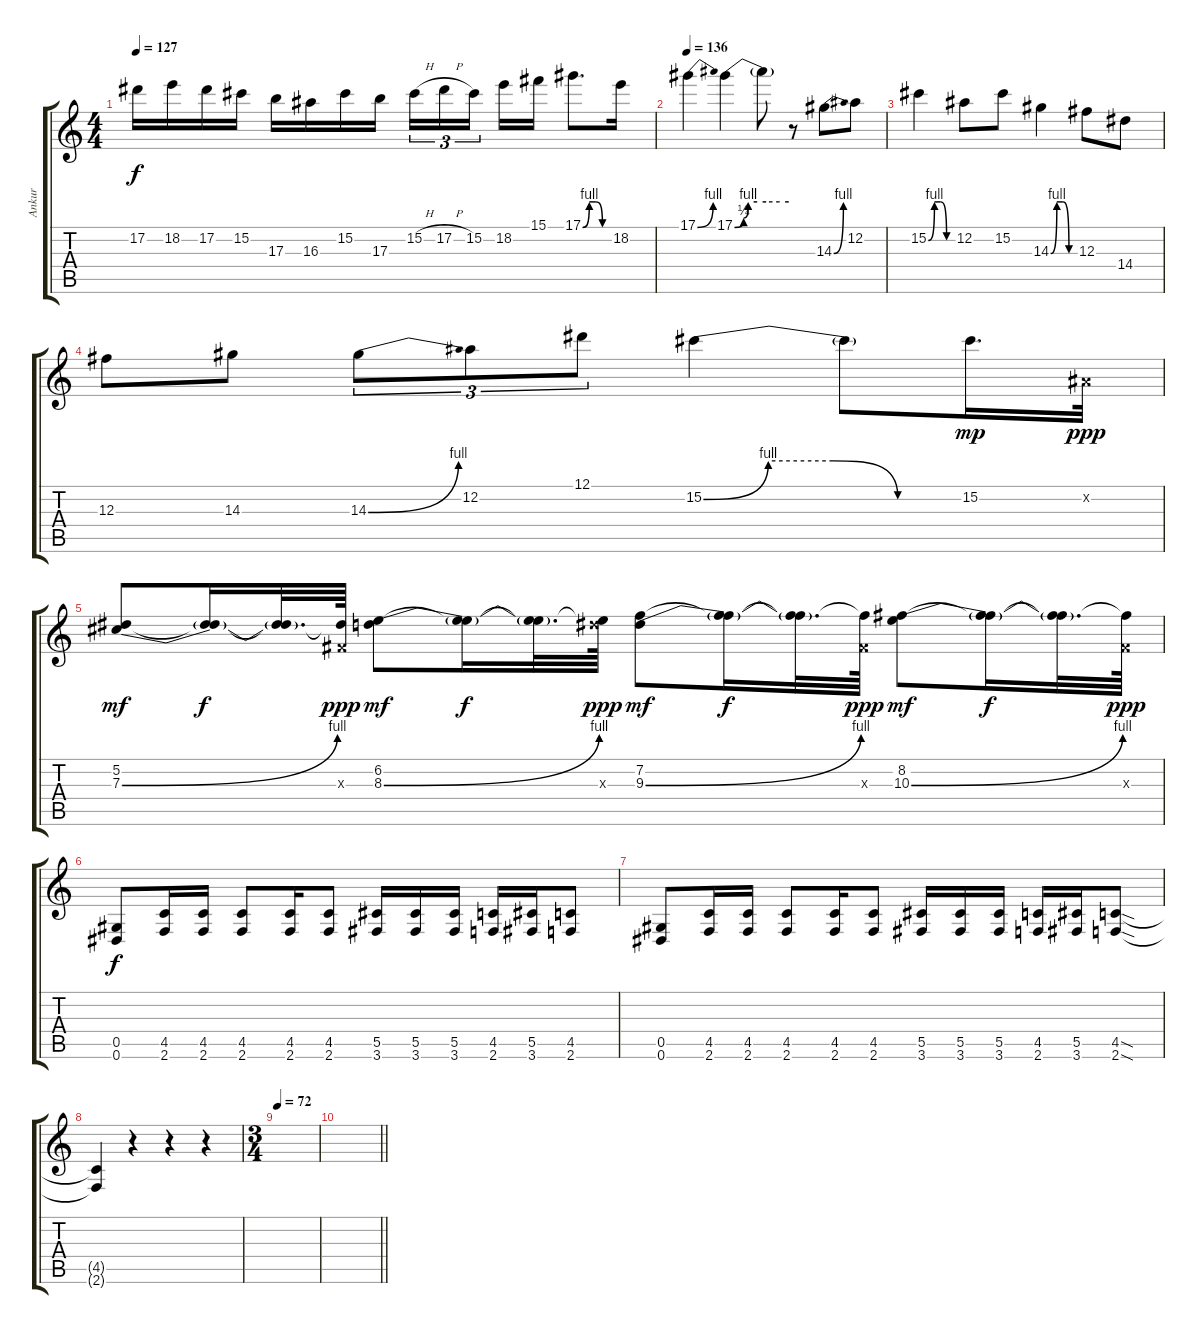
\track ("Ankur" "Ankur") {instrument distortionguitar}
\staff {score tabs}
\tuning (Eb4 Bb3 Gb3 Db3 Ab2 Eb2) {hide}
\ts (4 4)
\tempo 127
\clef g2
\ks c
17.2.16{dy f} 18.2.16 17.2.16 15.2.16 17.3.16 16.3.16 15.2.16 17.3.16 15.2{h}.16{tu (3 2)} 17.2{h}.16{tu (3 2)} 15.2.16{tu (3 2) beam splitsecondary} 18.2.16 15.1.16 17.1{be (custom 0 0 15 4 30 4 45 0 60 0)}.8{d} 18.2.16 |
\tempo 136
17.1{be (bend 0 0 60 4)}.4 17.1{be (custom 0 0 10 1 15 4 25 4 35 4 50 4 60 4)}.4 17.1{t}.8 r.8 14.3{be (bend 0 0 60 4)}.8 12.2.8 |
15.2{be (custom 0 0 15 4 30 4 45 0 60 0)}.4 12.2.8 15.2.8 14.3{be (custom 0 0 15 4 30 4 45 0 60 0)}.4 12.3.8 14.4.8 |
12.3.8 14.3.8 14.3{be (bend 0 0 60 4)}.8{tu (3 2)} 12.2.8{tu (3 2)} 12.1.8{tu (3 2)} 15.2{be (custom 0 0 15 4 30 4 45 0 60 0)}.4 15.2{t}.8 15.2.16{d dy mp} 0.2{x}.32{dy ppp} |
(5.2 7.3{be (bend 0 0 60 4)}).8{dy mf} (5.2{t} 7.3{t}).16{dy f} (5.2{t} 7.3{t}).32{d} (5.2{t} 0.3{x}).64{dy ppp} (6.2 8.3{be (bend 0 0 60 4)}).8{dy mf} (6.2{t} 8.3{t}).16{dy f} (6.2{t} 8.3{t}).32{d} (6.2{t} 9.3{x}).64{dy ppp} (7.2 9.3{be (bend 0 0 60 4)}).8{dy mf} (7.2{t} 9.3{t}).16{dy f} (7.2{t} 9.3{t}).32{d} (7.2{t} 0.3{x}).64{dy ppp} (8.2 10.3{be (bend 0 0 60 4)}).8{dy mf} (8.2{t} 10.3{t}).16{dy f} (8.2{t} 10.3{t}).32{d} (8.2{t} 0.3{x}).64{dy ppp} |
(0.5 0.6).8{dy f} (4.5 2.6).16 (4.5 2.6).16 (4.5 2.6).8 (4.5 2.6).16 (4.5 2.6).8 (5.5 3.6).16 (5.5 3.6).16 (5.5 3.6).16 (4.5 2.6).16 (5.5 3.6).16 (4.5 2.6).8 |
(0.5 0.6).8 (4.5 2.6).16 (4.5 2.6).16 (4.5 2.6).8 (4.5 2.6).16 (4.5 2.6).8 (5.5 3.6).16 (5.5 3.6).16 (5.5 3.6).16 (4.5 2.6).16 (5.5 3.6).16 (4.5{sod} 2.6{sod}).8 |
(4.5{t} 2.6{t}).4 r.4 r.4 r.4 |
\ts (3 4)
\tempo 72
|
\barLineRight lightlight
\ks aminor
